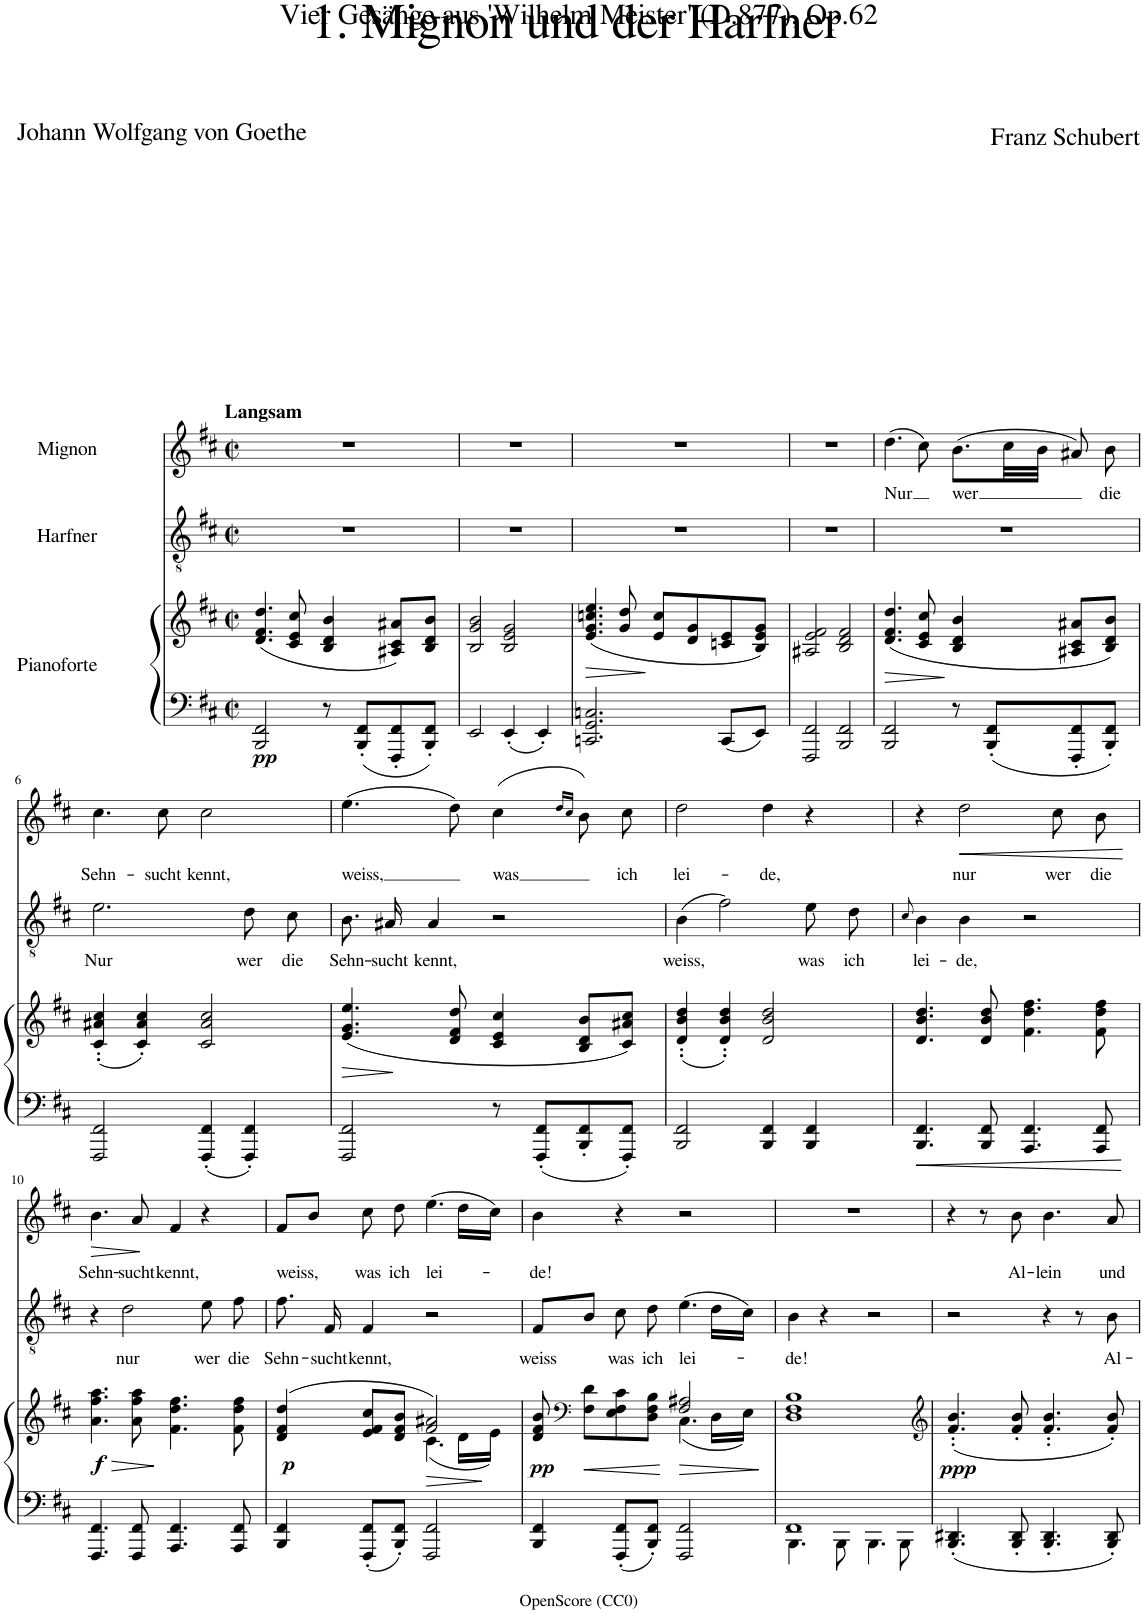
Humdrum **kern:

**kern	**kern	**dynam	**kern	**text	**kern	**text	**dynam
*part3	*part3	*part3	*part2	*part2	*part1	*part1	*part1
*staff4	*staff3	*staff3/4	*staff2	*staff2	*staff1	*staff1	*staff1
*I"Pianoforte	*	*	*I"Harfner	*	*I"Mignon	*	*
*I'Pno	*	*	*	*	*	*	*
*clefF4	*clefG2	*	*clefGv2	*	*clefG2	*	*
*	*	*	*Trd1c2	*	*	*	*
*k[f#c#]	*k[f#c#]	*	*k[f#c#]	*	*k[f#c#]	*	*
*M2/2	*M2/2	*	*M2/2	*	*M2/2	*	*
*met(c|)	*met(c|)	*	*met(c|)	*	*met(c|)	*	*
=1	=1	=1	=1	=1	=1	=1	=1
!	!	!	!	!	!LO:TX:a:B:t=Langsam	!	!
!	!	!LO:DY:b=2	!	!	!	!	!
2BBB/ 2FF#/	(4.d/ 4.f#/ 4.dd/	pp	1r	.	1r	.	.
.	8c#/ 8e/ 8cc#/	.	.	.	.	.	.
8r	4B/ 4d/ 4b/	.	.	.	.	.	.
8BBB/'< 8FF#/'<L	.	.	.	.	.	.	.
8FFF#/' 8FF#/'	8A#X/ 8c#/ 8a#X/L)	.	.	.	.	.	.
8BBB/'< 8FF#/'<J	8B/ 8d/ 8b/J	.	.	.	.	.	.
=2	=2	=2	=2	=2	=2	=2	=2
2EE/	2B/ 2g/ 2b/	.	1r	.	1r	.	.
4EE'</	2B/ 2e/ 2g/	.	.	.	.	.	.
4EE'</	.	.	.	.	.	.	.
=3	=3	=3	=3	=3	=3	=3	=3
!	!	!LO:HP:b	!	!	!	!	!
2.CCn/ 2.GG/ 2.Cn/	(4.e/ 4.g/ 4.ccn/ 4.ee/	>	1r	.	1r	.	.
.	8g/ 8dd/	.	.	.	.	.	.
.	8e/ 8cc/L	]	.	.	.	.	.
.	8d/ 8g/	.	.	.	.	.	.
8CC/L	8cn/ 8e/	.	.	.	.	.	.
8EE/J	8B/ 8e/ 8g/J)	.	.	.	.	.	.
=4	=4	=4	=4	=4	=4	=4	=4
2FFF#/ 2FF#/	2A#X/ 2e/ 2f#/	.	1r	.	1r	.	.
2BBB/ 2FF#/	2B/ 2d/ 2f#/	.	.	.	.	.	.
=5	=5	=5	=5	=5	=5	=5	=5
!	!	!LO:HP:b	!	!	!	!LO:LY:b	!
2BBB/ 2FF#/	(4.d/ 4.f#/ 4.dd/	>	1r	.	(4.dd\	Nur	.
.	8c#/ 8e/ 8cc#/	.	.	.	8cc#\)	.	.
!	!	!	!	!	!	!LO:LY:b	!
8r	4B/ 4d/ 4b/	]	.	.	(8.b\L	wer	.
8BBB/'< 8FF#/'<L	.	.	.	.	.	.	.
.	.	.	.	.	32cc#\LL	.	.
.	.	.	.	.	32b\JJJ	.	.
8FFF#/'< 8FF#/'<	8A#X/ 8c#/ 8a#X/L	.	.	.	8a#X/)	.	.
!	!	!	!	!	!	!LO:LY:b	!
8BBB/'< 8FF#/'<J	8B/ 8d/ 8b/J)	.	.	.	8b\	die	.
!!LO:LB:g=z
=6	=6	=6	=6	=6	=6	=6	=6
!	!	!	!	!LO:LY:b	!	!LO:LY:b	!
2FFF#/ 2FF#/	(4c#/' 4a#X/' 4cc#/'	.	2.e\	Nur	4.cc#\	Sehn-	.
.	4c#/' 4a#/' 4cc#/')	.	.	.	.	.	.
!	!	!	!	!	!	!LO:LY:b	!
.	.	.	.	.	8cc#\	-sucht	.
!	!	!	!	!	!	!LO:LY:b	!
4FFF#/'< 4FF#/'<	2c#/ 2a#/ 2cc#/	.	.	.	2cc#\	kennt,	.
!	!	!	!	!LO:LY:b	!	!	!
4FFF#/'< 4FF#/'<	.	.	8d\	wer	.	.	.
!	!	!	!	!LO:LY:b	!	!	!
.	.	.	8c#\	die	.	.	.
=7	=7	=7	=7	=7	=7	=7	=7
!	!	!LO:HP:b	!	!LO:LY:b	!	!LO:LY:b	!
2FFF#/ 2FF#/	(4.e/ 4.g/ 4.ee/	>	8.B\	Sehn-	(4.ee\	weiss,	.
!	!	!	!	!LO:LY:b	!	!	!
.	.	.	16A#X/	-sucht	.	.	.
!	!	!	!	!LO:LY:b	!	!	!
.	.	.	4A#/	kennt,	.	.	.
.	8d/ 8f#/ 8dd/	]	.	.	8dd\)	.	.
!	!	!	!	!	!	!LO:LY:b	!
8r	4c#/ 4e/ 4cc#/	.	2r	.	(4cc#\	was	.
8FFF#/'< 8FF#/'<L	.	.	.	.	.	.	.
.	.	.	.	.	16qdd/LL	.	.
.	.	.	.	.	16qcc#/JJ	.	.
8BBB/'< 8FF#/'<	8B/ 8d/ 8b/L	.	.	.	8b\)	.	.
!	!	!	!	!	!	!LO:LY:b	!
8FFF#/'< 8FF#/'<J	8c#/ 8a#X/ 8cc#/J)	.	.	.	8cc#\	ich	.
=8	=8	=8	=8	=8	=8	=8	=8
!	!	!	!	!LO:LY:b	!	!LO:LY:b	!
2BBB/ 2FF#/	(4d/' 4b/' 4dd/'	.	(4B\	weiss,	2dd\	lei-	.
.	4d/' 4b/' 4dd/')	.	2f#\)	.	.	.	.
!	!	!	!	!	!	!LO:LY:b	!
4BBB/ 4FF#/	2d/ 2b/ 2dd/	.	.	.	4dd\	-de,	.
!	!	!	!	!LO:LY:b	!	!	!
4BBB/ 4FF#/	.	.	8e\	was	4r	.	.
!	!	!	!	!LO:LY:b	!	!	!
.	.	.	8d\	ich	.	.	.
=9	=9	=9	=9	=9	=9	=9	=9
.	.	.	8qc#/	.	.	.	.
!	!	!	!	!LO:LY:b	!	!	!
4.BBB/ 4.FF#/	4.d/ 4.b/ 4.dd/	.	4B\	lei-	4r	.	.
!	!	!	!	!LO:LY:b	!	!LO:LY:b	!LO:HP:b
.	.	.	4B\	-de,	2dd\	nur	<
8BBB/ 8FF#/	8d/ 8b/ 8dd/	.	.	.	.	.	.
4.AAA/ 4.FF#/	4.f#\ 4.dd\ 4.ff#\	.	2r	.	.	.	.
!	!	!	!	!	!	!LO:LY:b	!
.	.	.	.	.	8cc#\	wer	.
!	!	!	!	!	!	!LO:LY:b	!
8AAA/ 8FF#/	8f#\ 8dd\ 8ff#\	.	.	.	8b\	die	.
.	.	.	.	.	.	.	[
!!LO:LB:g=z
=10	=10	=10	=10	=10	=10	=10	=10
!	!	!LO:HP:b	!	!	!	!LO:LY:b	!LO:HP:b
!	!	!LO:DY:n=1:b	!	!	!	!	!
4.FFF#/ 4.FF#/	4.a\ 4.ff#\ 4.aa\	> f	4r	.	4.b\	Sehn-	>
!	!	!	!	!LO:LY:b	!	!	!
.	.	.	2d\	nur	.	.	.
!	!	!	!	!	!	!LO:LY:b	!
8FFF#/ 8FF#/	8a\ 8ff#\ 8aa\	.	.	.	8a/	-sucht	]
!	!	!	!	!	!	!LO:LY:b	!
4.AAA/ 4.FF#/	4.f#\ 4.dd\ 4.ff#\	]	.	.	4f#/	kennt,	.
!	!	!	!	!LO:LY:b	!	!	!
.	.	.	8e\	wer	4r	.	.
!	!	!	!	!LO:LY:b	!	!	!
8AAA/ 8FF#/	8f#\ 8dd\ 8ff#\	.	8f#\	die	.	.	.
=11	=11	=11	=11	=11	=11	=11	=11
*	*^	*	*	*	*	*	*
!	!	!	!LO:DY:b	!	!LO:LY:b	!	!LO:LY:b	!
4BBB/ 4FF#/	(4d/ 4f#/ 4dd/	2ryy	p	8.f#\	Sehn-	8f#/L	weiss,	.
.	.	.	.	.	.	8b/J	.	.
!	!	!	!	!	!LO:LY:b	!	!	!
.	.	.	.	16F#/	-sucht	.	.	.
!	!	!	!	!	!LO:LY:b	!	!LO:LY:b	!
8FFF#/'< 8FF#/'<L	8e/ 8f#/ 8cc#/L	.	.	4F#/	kennt,	8cc#\	was	.
!	!	!	!	!	!	!	!LO:LY:b	!
8BBB/'< 8FF#/'<J	8d/ 8f#/ 8b/J	.	.	.	.	8dd\	ich	.
!	!	!	!LO:HP:b	!	!	!	!LO:LY:b	!
2FFF#/ 2FF#/	2f#/ 2a#X/)	(4.c#\	>	2r	.	(4.ee\	lei-	.
.	.	16d\LL	.	.	.	16dd\LL	.	.
.	.	16e\JJ)	]	.	.	16cc#\JJ)	.	.
=12	=12	=12	=12	=12	=12	=12	=12	=12
!	!	!	!LO:DY:b	!	!LO:LY:b	!	!LO:LY:b	!
4BBB/ 4FF#/	8d/ 8f#/ 8b/	4ryy	pp	8F#/L	weiss	4b\	-de!	.
*	*clefF4	*	*	*	*	*	*	*
!	!	!	!LO:HP:b	!	!	!	!	!
.	8F#\ 8d\L	.	<	8B/J	.	.	.	.
!	!	!	!	!	!LO:LY:b	!	!	!
8FFF#/'< 8FF#/'<L	8E\ 8F#\ 8c#\	4ryy	.	8c#\	was	4r	.	.
!	!	!	!	!	!LO:LY:b	!	!	!
8BBB/'< 8FF#/'<J	8D\ 8F#\ 8B\J	.	.	8d\	ich	.	.	.
!	!	!	!LO:HP:n=1:b	!	!LO:LY:b	!	!	!
2FFF#/ 2FF#/	2F#/ 2A#X/	(4.C#\	[ >	(4.e\	lei-	2r	.	.
.	.	16D\LL	.	16d\LL	.	.	.	.
.	.	16E\JJ)	.	16c#\JJ)	.	.	.	.
*	*v	*v	*	*	*	*	*	*
.	.	]	.	.	.	.	.
=13	=13	=13	=13	=13	=13	=13	=13
*^	*	*	*	*	*	*	*
!	!	!	!	!	!LO:LY:b	!	!	!
1FF#	4.BBB\	1D 1F# 1B	.	4B\	-de!	1r	.	.
.	.	.	.	4r	.	.	.	.
.	8BBB\	.	.	.	.	.	.	.
.	4.BBB\	.	.	2r	.	.	.	.
.	8BBB\	.	.	.	.	.	.	.
*v	*v	*	*	*	*	*	*	*
=14	=14	=14	=14	=14	=14	=14	=14
*	*clefG2	*	*	*	*	*	*
*^	*	*	*	*	*	*	*
!	!	!	!LO:DY:b	!	!	!	!	!
*v	*v	*	*	*	*	*	*	*
4.BBB/'< 4.DD#X/'<	(4.f#/' 4.b/'	ppp	2r	.	4r	.	.
.	.	.	.	.	8r	.	.
!	!	!	!	!	!	!LO:LY:b	!
8BBB/'< 8DD#/'<	8f#/' 8b/'	.	.	.	8b\	Al-	.
!	!	!	!	!	!	!LO:LY:b	!
4.BBB/'< 4.DD#/'<	4.f#/' 4.b/'	.	4r	.	4.b\	-lein	.
.	.	.	8r	.	.	.	.
!	!	!	!	!LO:LY:b	!	!LO:LY:b	!
8BBB/'< 8DD#/'<	8f#/' 8b/')	.	8B\	Al-	8a/	und	.
=	=	=	=	=	=	=	=
*-	*-	*-	*-	*-	*-	*-	*-
